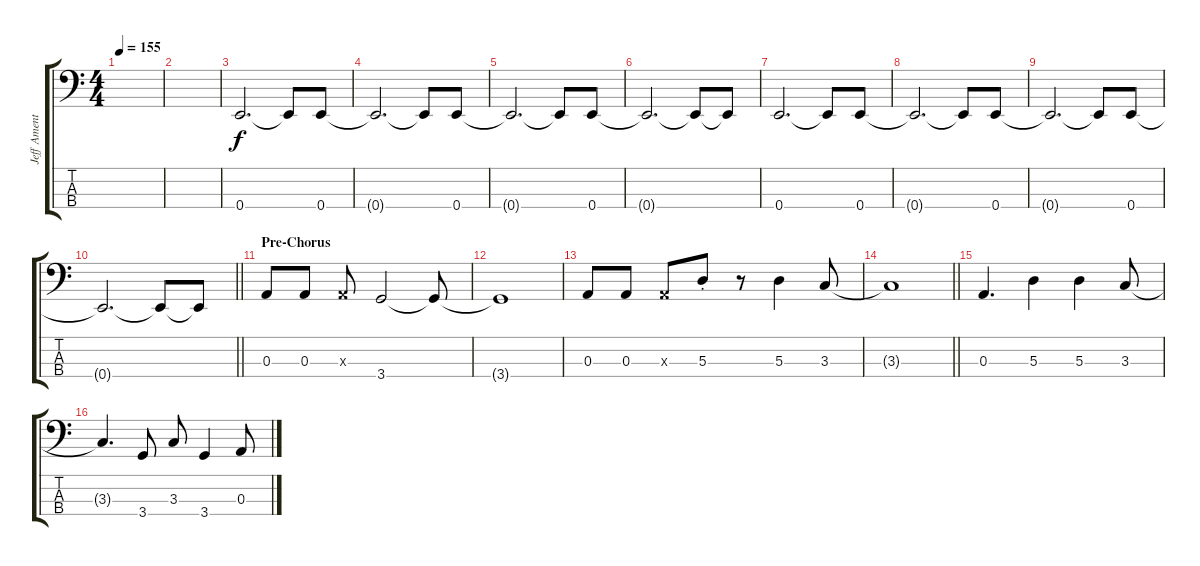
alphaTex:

\track ("Jeff Ament" "Jeff Ament") {instrument electricbassfinger}
\staff {score tabs}
\tuning (G2 D2 A1 E1) {hide}
\ts (4 4)
\tempo 155
\clef f4
\ks c
|
|
0.4.2{d} 0.4{t}.8 0.4.8 |
0.4{t}.2{d} 0.4{t}.8 0.4.8 |
0.4{t}.2{d} 0.4{t}.8 0.4.8 |
0.4{t}.2{d} 0.4{t}.8 0.4{t}.8 |
0.4.2{d} 0.4{t}.8 0.4.8 |
0.4{t}.2{d} 0.4{t}.8 0.4.8 |
0.4{t}.2{d} 0.4{t}.8 0.4.8 |
\barLineRight lightlight
0.4{t}.2{d} 0.4{t}.8 0.4{t}.8 |
\section ("" "Pre-Chorus")
0.3.8 0.3.8 0.3{x}.8 3.4.2 3.4{t}.8 |
3.4{t}.1 |
0.3.8 0.3.8 0.3{x}.8 5.3{st}.8 r.8 5.3.4 3.3.8 |
\barLineRight lightlight
3.3{t}.1 |
0.3.4{d} 5.3.4 5.3.4 3.3.8 |
3.3{t}.4{d} 3.4.8 3.3.8 3.4.4 0.3.8
